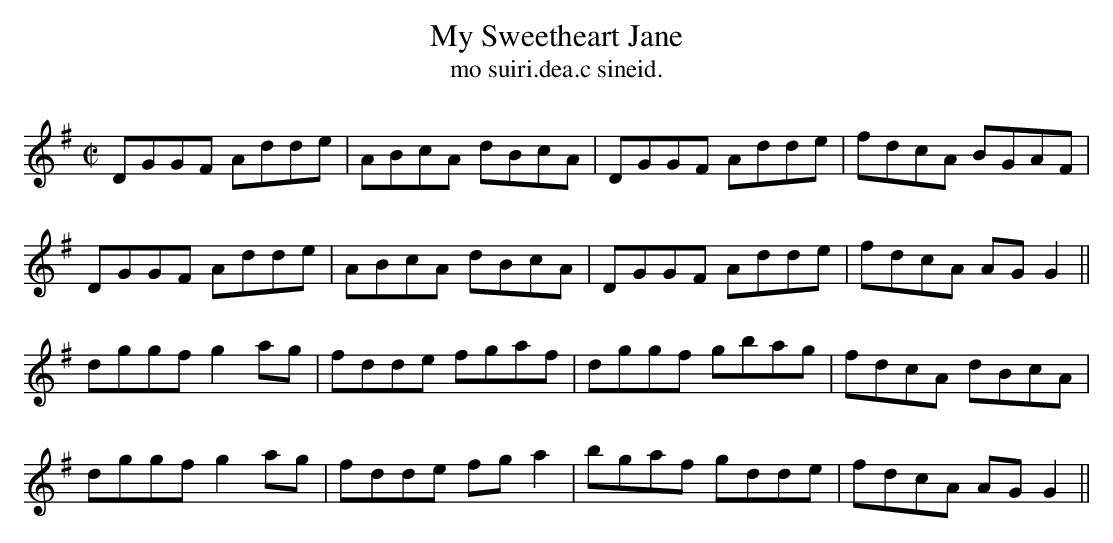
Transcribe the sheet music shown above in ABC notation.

X:1
T: My Sweetheart Jane
T: mo suiri.dea.c sineid.
M: C|
L: 1/8
K: G
DGGF Adde|ABcA dBcA|DGGF Adde|fdcA BGAF|
DGGF Adde|ABcA dBcA|DGGF Adde|fdcA AG G2||
dggf g2 ag|fdde fgaf|dggf gbag|fdcA dBcA|
dggf g2 ag|fdde fg a2|bgaf gdde|fdcA AG G2||
